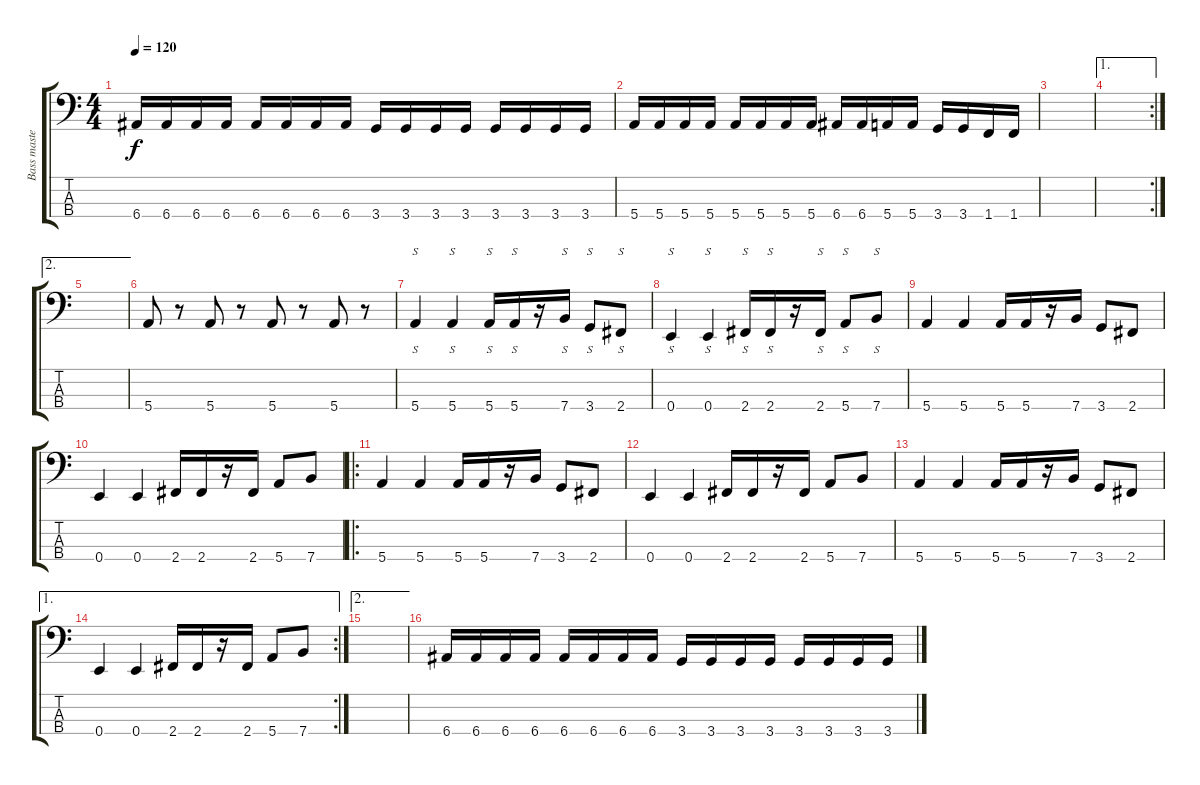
\track ("Bass master" "Bass maste") {instrument slapbass2}
\staff {score tabs}
\tuning (G2 D2 A1 E1) {hide}
\ts (4 4)
\tempo 120
\clef f4
\ks c
6.4.16{dy f} 6.4.16 6.4.16 6.4.16 6.4.16 6.4.16 6.4.16 6.4.16 3.4.16 3.4.16 3.4.16 3.4.16 3.4.16 3.4.16 3.4.16 3.4.16 |
5.4.16 5.4.16 5.4.16 5.4.16 5.4.16 5.4.16 5.4.16 5.4.16 6.4.16 6.4.16 5.4.16 5.4.16 3.4.16 3.4.16 1.4.16 1.4.16 |
|
\ae 1
\rc 2
|
\ae 2
|
5.4.8 r.8 5.4.8 r.8 5.4.8 r.8 5.4.8 r.8 |
5.4.4{s} 5.4.4{s} 5.4.16{s} 5.4.16{s} r.16 7.4.16{s} 3.4.8{s} 2.4.8{s} |
0.4.4{s} 0.4.4{s} 2.4.16{s} 2.4.16{s} r.16 2.4.16{s} 5.4.8{s} 7.4.8{s} |
5.4.4 5.4.4 5.4.16 5.4.16 r.16 7.4.16 3.4.8 2.4.8 |
0.4.4 0.4.4 2.4.16 2.4.16 r.16 2.4.16 5.4.8 7.4.8 |
\ro
5.4.4 5.4.4 5.4.16 5.4.16 r.16 7.4.16 3.4.8 2.4.8 |
0.4.4 0.4.4 2.4.16 2.4.16 r.16 2.4.16 5.4.8 7.4.8 |
5.4.4 5.4.4 5.4.16 5.4.16 r.16 7.4.16 3.4.8 2.4.8 |
\ae 1
\rc 2
0.4.4 0.4.4 2.4.16 2.4.16 r.16 2.4.16 5.4.8 7.4.8 |
\ae 2
|
6.4.16 6.4.16 6.4.16 6.4.16 6.4.16 6.4.16 6.4.16 6.4.16 3.4.16 3.4.16 3.4.16 3.4.16 3.4.16 3.4.16 3.4.16 3.4.16
